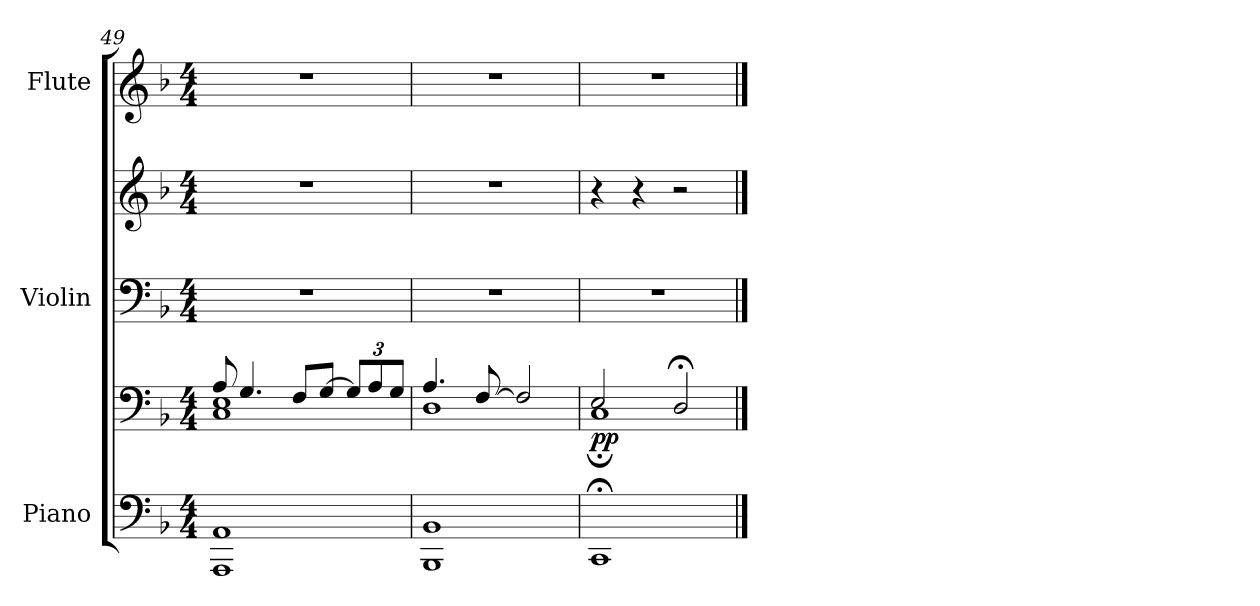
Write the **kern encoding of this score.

**kern	**kern	**dynam	**kern	**kern	**kern
*part3	*part3	*part3	*part2	*part2	*part1
*staff5	*staff4	*staff4/5	*staff3	*staff2	*staff1
*I"Piano	*	*	*I"Violin	*	*I"Flute
*I'Pno.	*	*	*I'Vln.	*	*I'Fl.
!!LO:PB:g=z
*clefF4	*clefF4	*	*clefF4	*clefG2	*clefG2
*k[b-]	*k[b-]	*	*k[b-]	*k[b-]	*k[b-]
*M4/4	*M4/4	*	*M4/4	*M4/4	*M4/4
=49	=49	=49	=49	=49	=49
*	*^	*	*	*	*
1AAA 1AA	8A/	1C 1E	.	1r	1r	1r
.	4.G/	.	.	.	.	.
.	8F/L	.	.	.	.	.
.	[8G/J	.	.	.	.	.
*	*Xbrackettup	*	*	*	*	*
.	12G/L]	.	.	.	.	.
.	12A/	.	.	.	.	.
.	12G/J	.	.	.	.	.
=50	=50	=50	=50	=50	=50	=50
1BBB- 1BB-	4.A/	1D	.	1r	1r	1r
.	[8F/	.	.	.	.	.
.	2F/]	.	.	.	.	.
=51	=51	=51	=51	=51	=51	=51
!	!	!	!LO:DY:b	!	!	!
1CC;<	2E/	1C;	pp	1r	4r	1r
.	.	.	.	.	4r	.
.	2D;</	.	.	.	2r	.
*	*v	*v	*	*	*	*
==	==	==	==	==	==
*-	*-	*-	*-	*-	*-
